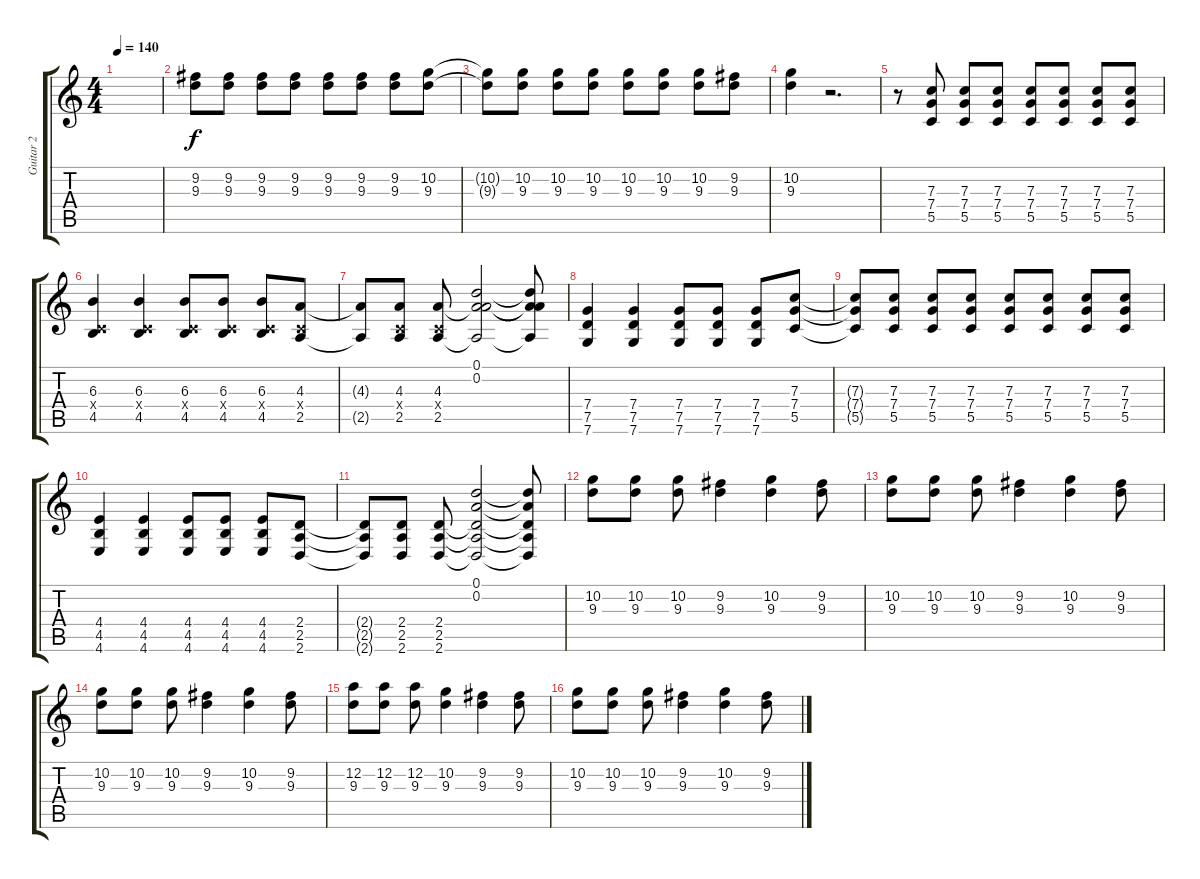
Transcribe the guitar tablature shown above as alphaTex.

\track ("Guitar 2" "Guitar 2") {instrument distortionguitar}
\staff {score tabs}
\tuning (D4 A3 F3 C3 G2 C2) {hide}
\ts (4 4)
\tempo 140
\clef g2
\ks c
|
(9.2 9.3).8 (9.2 9.3).8 (9.2 9.3).8 (9.2 9.3).8 (9.2 9.3).8 (9.2 9.3).8 (9.2 9.3).8 (10.2 9.3).8 |
(10.2{t} 9.3{t}).8 (10.2 9.3).8 (10.2 9.3).8 (10.2 9.3).8 (10.2 9.3).8 (10.2 9.3).8 (10.2 9.3).8 (9.2 9.3).8 |
(10.2 9.3).4 r.2{d} |
r.8 (7.3 7.4 5.5).8 (7.3 7.4 5.5).8 (7.3 7.4 5.5).8 (7.3 7.4 5.5).8 (7.3 7.4 5.5).8 (7.3 7.4 5.5).8 (7.3 7.4 5.5).8 |
(6.3 0.4{x} 4.5).4 (6.3 0.4{x} 4.5).4 (6.3 0.4{x} 4.5).8 (6.3 0.4{x} 4.5).8 (6.3 0.4{x} 4.5).8 (4.3 0.4{x} 2.5).8 |
(4.3{t} 2.5{t}).8 (4.3 0.4{x} 2.5).8 (4.3 0.4{x} 2.5).8 (0.1 0.2 4.3{t} 2.5{t}).2 (0.1{t} 0.2{t} 4.3{t} 2.5{t}).8 |
(7.4 7.5 7.6).4 (7.4 7.5 7.6).4 (7.4 7.5 7.6).8 (7.4 7.5 7.6).8 (7.4 7.5 7.6).8 (7.3 7.4 5.5).8 |
(7.3{t} 7.4{t} 5.5{t}).8 (7.3 7.4 5.5).8 (7.3 7.4 5.5).8 (7.3 7.4 5.5).8 (7.3 7.4 5.5).8 (7.3 7.4 5.5).8 (7.3 7.4 5.5).8 (7.3 7.4 5.5).8 |
(4.4 4.5 4.6).4 (4.4 4.5 4.6).4 (4.4 4.5 4.6).8 (4.4 4.5 4.6).8 (4.4 4.5 4.6).8 (2.4 2.5 2.6).8 |
(2.4{t} 2.5{t} 2.6{t}).8 (2.4 2.5 2.6).8 (2.4 2.5 2.6).8 (0.1 0.2 2.4{t} 2.5{t} 2.6{t}).2 (0.1{t} 0.2{t} 2.4{t} 2.5{t} 2.6{t}).8 |
(10.2 9.3).8 (10.2 9.3).8 (10.2 9.3).8 (9.2 9.3).4 (10.2 9.3).4 (9.2 9.3).8 |
(10.2 9.3).8 (10.2 9.3).8 (10.2 9.3).8 (9.2 9.3).4 (10.2 9.3).4 (9.2 9.3).8 |
(10.2 9.3).8 (10.2 9.3).8 (10.2 9.3).8 (9.2 9.3).4 (10.2 9.3).4 (9.2 9.3).8 |
(12.2 9.3).8 (12.2 9.3).8 (12.2 9.3).8 (10.2 9.3).4 (9.2 9.3).4 (9.2 9.3).8 |
(10.2 9.3).8{volume 14} (10.2 9.3).8 (10.2 9.3).8 (9.2 9.3).4 (10.2 9.3).4 (9.2 9.3).8
